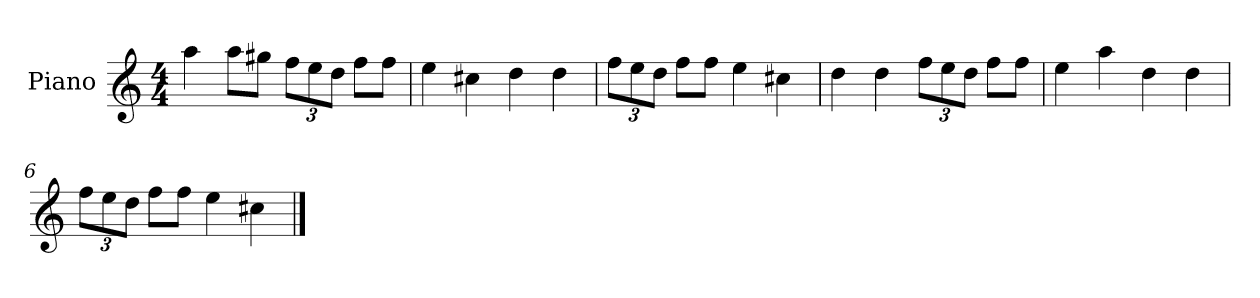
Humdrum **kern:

**kern
*part1
*staff1
*I"Piano
*I'P-no
*clefG2
*k[]
*M4/4
*MM90
=1
4aa\
8aa\L
8gg#X\J
*Xbrackettup
12ff\L
12ee\
12dd\J
8ff\L
8ff\J
=2
4ee\
4cc#X\
4dd\
4dd\
=3
12ff\L
12ee\
12dd\J
8ff\L
8ff\J
4ee\
4cc#X\
=4
4dd\
4dd\
12ff\L
12ee\
12dd\J
8ff\L
8ff\J
=5
4ee\
4aa\
4dd\
4dd\
!!LO:LB:g=z
=6
12ff\L
12ee\
12dd\J
8ff\L
8ff\J
4ee\
4cc#X\
==
*-
